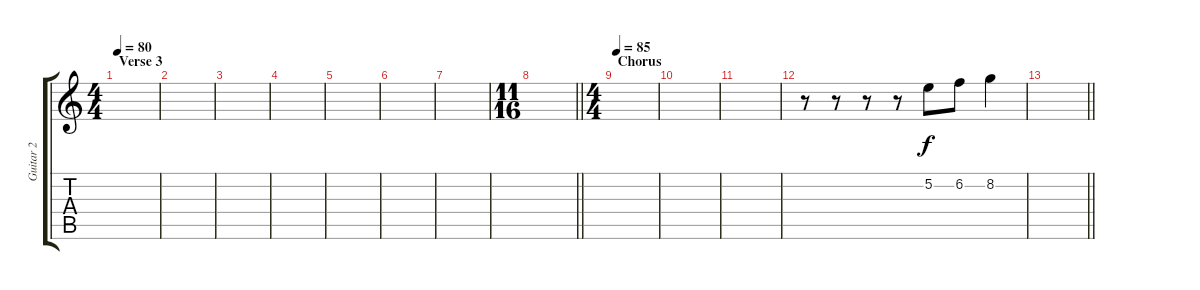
\track ("Guitar 2" "Guitar 2") {instrument overdrivenguitar}
\staff {score tabs}
\tuning (E4 B3 G3 D3 A2 E2) {hide}
\ts (4 4)
\section ("" "Verse 3")
\tempo 80
\clef g2
\ks c
|
|
|
|
|
|
|
\ts (11 16)
\barLineRight lightlight
|
\ts (4 4)
\section ("" "Chorus")
\tempo 85
|
|
|
r.8 r.8 r.8 r.8 5.2.8 6.2.8 8.2.4 |
\barLineRight lightlight
